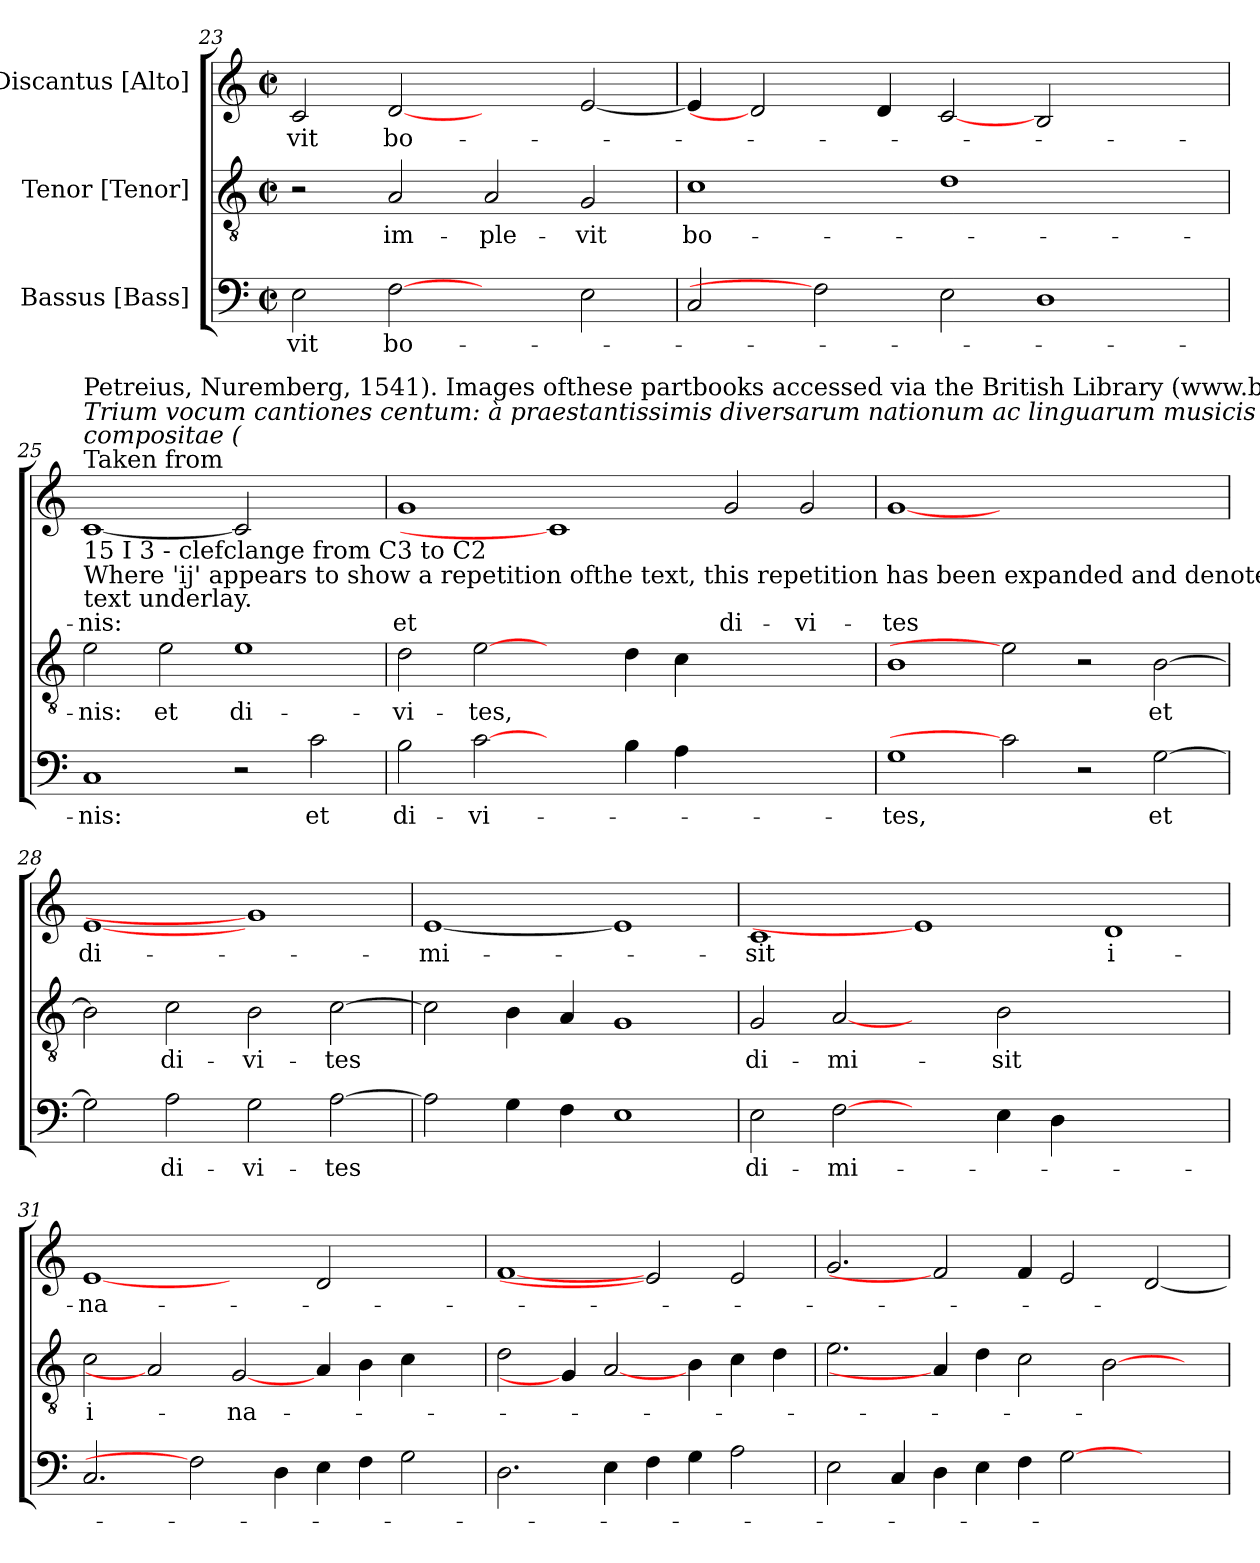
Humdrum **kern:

**kern	**text	**kern	**text	**kern	**text
*part3	*part3	*part2	*part2	*part1	*part1
*staff3	*staff3	*staff2	*staff2	*staff1	*staff1
*I"Bassus [Bass]	*	*I"Tenor [Tenor]	*	*I"Discantus [Alto]	*
*clefF4	*	*clefGv2	*	*clefG2	*
*k[]	*	*k[]	*	*k[]	*
*C:	*	*C:	*	*C:	*
*M2/2	*	*M2/2	*	*M2/2	*
*met(c|)	*	*met(c|)	*	*met(c|)	*
=23	=23	=23	=23	=23	=23
!	!LO:LY:b	!	!	!	!LO:LY:b
2E\	-vit	2r	.	2c/	-vit
!	!LO:LY:b	!	!LO:LY:b	!	!LO:LY:b
[2F	bo-	2A/	im-	[2d	bo-
!	!	!	!LO:LY:b	!	!
2ryy	.	2A/	-ple-	2ryy	.
!	!	!	!LO:LY:b	!	!
2E\	.	2G/	-vit	[<2e/	.
=24	=24	=24	=24	=24	=24
!	!	!	!LO:LY:b	!	!
2C/	.	1c	bo-	4e/]	.
.	.	.	.	2d]	.
2F]	.	.	.	.	.
.	.	.	.	4d/	.
2E\	.	1d	.	[2c	.
1D	.	.	.	2B/	.
.	.	2ryy	.	2ryy	.
!!LO:LB:g=z
=25	=25	=25	=25	=25	=25
!	!	!	!	!LO:TX:a:t=Taken from	!
!	!	!	!	!LO:TX:i:t=Trium vocum cantiones centum&colon; à praestantissimis diversarum nationum ac linguarum musicis\ncompositae (	!
!	!	!	!	!LO:TX:t=Petreius, Nuremberg, 1541). Images ofthese partbooks accessed via the British Library (www.bl.uk).	!
!	!	!	!	!LO:TX:b:t=15 I 3 - clefclange from C3 to C2	!
!	!	!	!	!LO:TX:b:t=Where 'ij' appears to show a repetition ofthe text, this repetition has been expanded and denoted by italic\ntext underlay.	!
!	!LO:LY:b	!	!LO:LY:b	!	!LO:LY:b
1C	-nis:	2e\	-nis:	[1c	-nis:
!	!	!	!LO:LY:b	!	!
.	.	2e\	et	.	.
!	!	!	!LO:LY:b	!	!
2r	.	1e	di-	2c]	.
!	!LO:LY:b	!	!	!	!
2c\	et	.	.	2ryy	.
=26	=26	=26	=26	=26	=26
!	!LO:LY:b	!	!LO:LY:b	!	!LO:LY:b
2B\	di-	2d\	-vi-	1g	et
!	!LO:LY:b	!	!LO:LY:b	!	!
[2c	-vi-	[2e	-tes,	.	.
2ryy	.	2ryy	.	1c]	.
4B\	.	4d\	.	.	.
4A\	.	4c\	.	.	.
!	!	!	!	!	!LO:LY:b
1ryy	.	1ryy	.	2g/	di-
!	!	!	!	!	!LO:LY:b
.	.	.	.	2g/	-vi-
=27	=27	=27	=27	=27	=27
!	!LO:LY:b	!	!	!	!LO:LY:b
1G	-tes,	1B	.	[1g	-tes
2c]	.	2e]	.	1.ryy	.
2r	.	2r	.	.	.
!	!LO:LY:b	!	!LO:LY:b	!	!
[>2G\	et	[>2B\	et	.	.
=28	=28	=28	=28	=28	=28
!	!	!	!	!	!LO:LY:b
2G\]	.	2B\]	.	[1e	di-
!	!LO:LY:b	!	!LO:LY:b	!	!
2A\	di-	2c\	di-	.	.
!	!LO:LY:b	!	!LO:LY:b	!	!
2G\	-vi-	2B\	-vi-	1g]	.
!	!LO:LY:b	!	!LO:LY:b	!	!
[>2A\	-tes	[>2c\	-tes	.	.
=29	=29	=29	=29	=29	=29
!	!	!	!	!	!LO:LY:b
2A\]	.	2c\]	.	[1e	-mi-
4G\	.	4B\	.	.	.
4F\	.	4A/	.	.	.
1E	.	1G	.	1e]	.
!!LO:LB:g=z
=30	=30	=30	=30	=30	=30
!	!LO:LY:b	!	!LO:LY:b	!	!LO:LY:b
2E\	di-	2G/	di-	1c	-sit
!	!LO:LY:b	!	!LO:LY:b	!	!
[2F	-mi-	[2A	-mi-	.	.
2ryy	.	2ryy	.	1e]	.
!	!	!	!LO:LY:b	!	!
4E\	.	2B\	-sit	.	.
4D\	.	.	.	.	.
!	!	!	!	!	!LO:LY:b
1ryy	.	1ryy	.	1d	i-
=31	=31	=31	=31	=31	=31
!	!	!	!LO:LY:b	!	!LO:LY:b
2.C/	.	2c\	i-	[1e	-na-
.	.	2A]	.	.	.
2F]	.	.	.	.	.
!	!	!	!LO:LY:b	!	!
.	.	[2G/	-na-	2ryy	.
4D\	.	.	.	.	.
4E\	.	4A/	.	2d/	.
4F\	.	4B\	.	.	.
2G\	.	4c\	.	2ryy	.
.	.	4ryy	.	.	.
=32	=32	=32	=32	=32	=32
2.D\	.	2d\	.	[1f	.
.	.	4G/]	.	.	.
4E\	.	[2A/	.	.	.
4F\	.	.	.	2e]	.
4G\	.	4B\	.	.	.
2A\	.	4c\	.	2e/	.
.	.	4d\	.	.	.
=33	=33	=33	=33	=33	=33
2E\	.	2.e\	.	2.g/	.
4C/	.	.	.	.	.
4D\	.	4A/]	.	2f]	.
4E\	.	4d\	.	.	.
4F\	.	2c\	.	4f/	.
[<2G\	.	.	.	2e/	.
.	.	[<2B\	.	.	.
2ryy	.	.	.	[<2d/	.
.	.	4ryy	.	.	.
=	=	=	=	=	=
*-	*-	*-	*-	*-	*-
